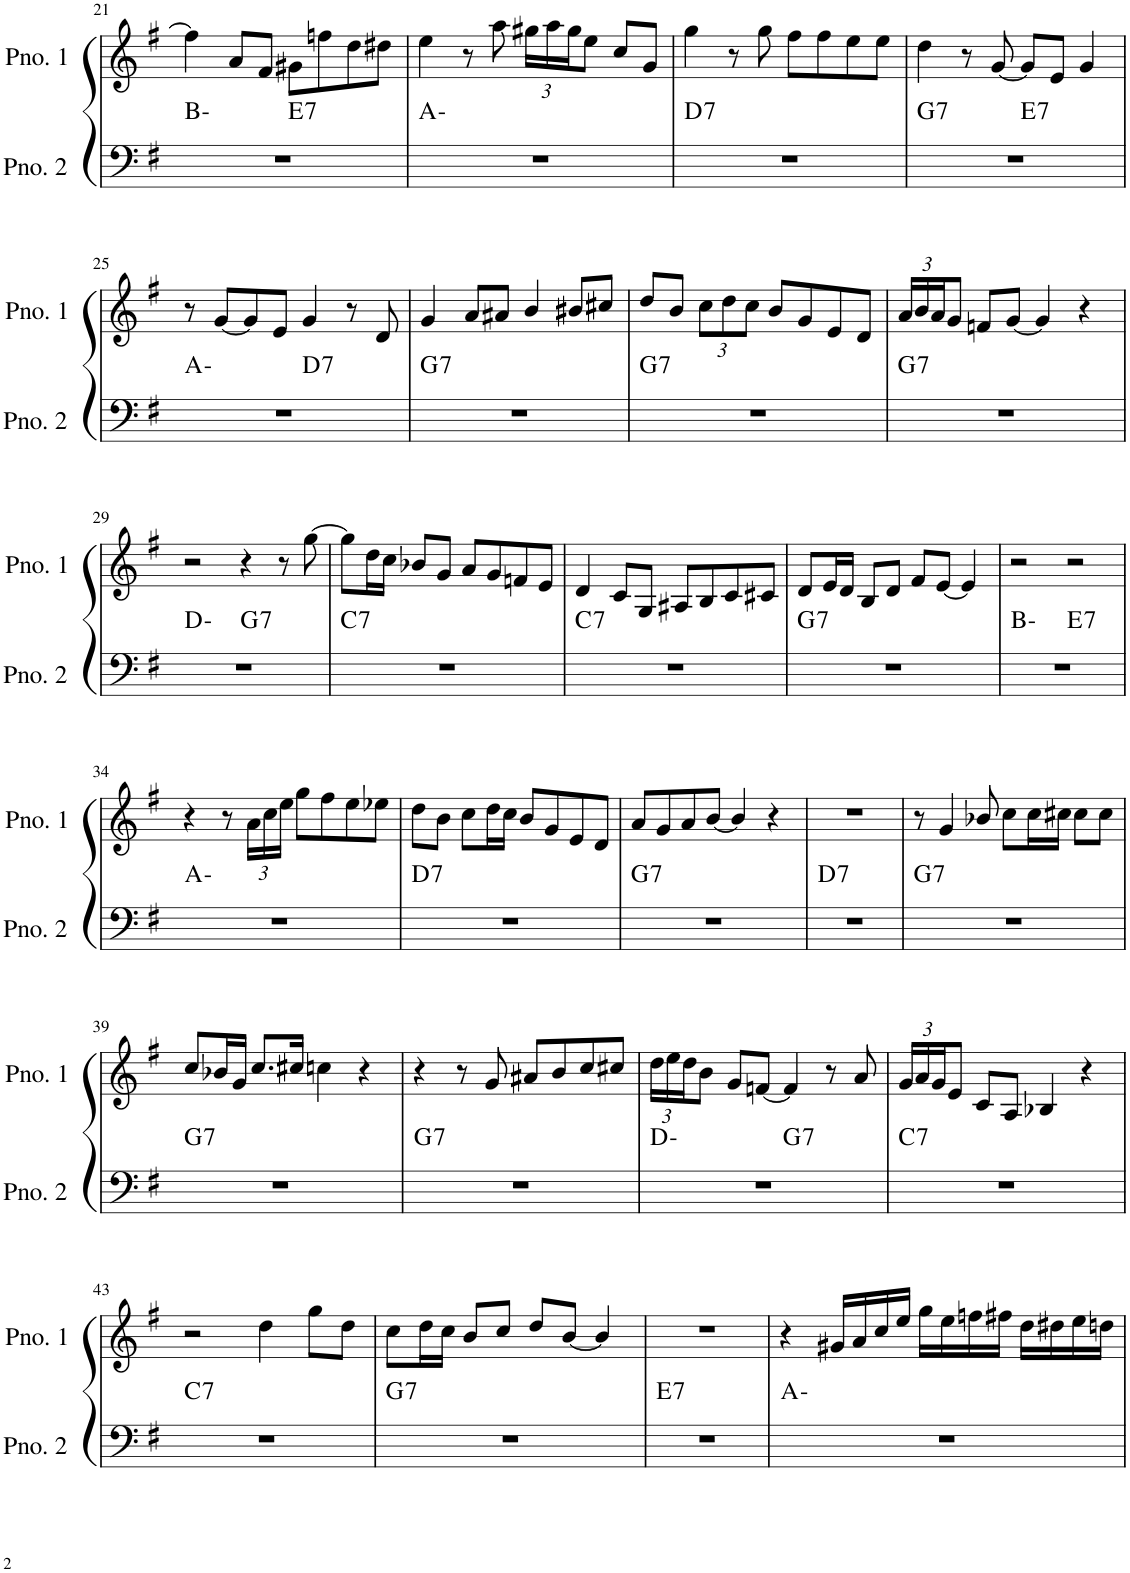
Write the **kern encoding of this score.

**kern	**harte	**kern
*part2	*part2	*part1
*staff2	*	*staff1
*I"ピアノ 2	*	*I"ピアノ 1
!!LO:PB:g=z
*clefF4	*	*clefG2
*k[f#]	*	*k[f#]
*M4/4	*	*M4/4
=21	=21	=21
*^	*	*
1r	2ryy	B:min	4ff#\]
.	.	.	8a/L
.	.	.	8f#/J
!	!	!LO:H:kt=7	!
.	2ryy	E:7	8g#X\L
.	.	.	8ffn\
.	.	.	8dd\
.	.	.	8dd#X\J
*v	*v	*	*
=22	=22	=22
1r	A:min	4ee\
.	.	8r
.	.	8aa\
*	*	*Xbrackettup
.	.	24gg#X\LL
.	.	24aa\
.	.	24gg#\J
.	.	8ee\J
.	.	8cc/L
.	.	8g/J
=23	=23	=23
!	!LO:H:kt=7	!
1r	D:7	4gg\
.	.	8r
.	.	8gg\
.	.	8ff#\L
.	.	8ff#\
.	.	8ee\
.	.	8ee\J
=24	=24	=24
!	!LO:H:kt=7	!
*^	*	*
1r	2ryy	G:7	4dd\
.	.	.	8r
.	.	.	[8g/
!	!	!LO:H:kt=7	!
.	2ryy	E:7	8g/L]
.	.	.	8e/J
.	.	.	4g/
!!LO:LB:g=z
=25	=25	=25	=25
1r	2ryy	A:min	8r
.	.	.	[8g/L
.	.	.	8g/]
.	.	.	8e/J
!	!	!LO:H:kt=7	!
.	2ryy	D:7	4g/
.	.	.	8r
.	.	.	8d/
=26	=26	=26	=26
!	!	!LO:H:kt=7	!
*v	*v	*	*
1r	G:7	4g/
.	.	8a/L
.	.	8a#X/J
.	.	4b/
.	.	8b#X/L
.	.	8cc#X/J
=27	=27	=27
!	!LO:H:kt=7	!
1r	G:7	8dd/L
.	.	8b/J
.	.	12cc\L
.	.	12dd\
.	.	12cc\J
.	.	8b/L
.	.	8g/
.	.	8e/
.	.	8d/J
=28	=28	=28
!	!LO:H:kt=7	!
1r	G:7	24a/LL
.	.	24b/
.	.	24a/J
.	.	8g/J
.	.	8fn/L
.	.	[8g/J
.	.	4g/]
.	.	4r
!!LO:LB:g=z
=29	=29	=29
*^	*	*
1r	2ryy	D:min	2r
!	!	!LO:H:kt=7	!
.	2ryy	G:7	4r
.	.	.	8r
.	.	.	[8gg\
=30	=30	=30	=30
!	!	!LO:H:kt=7	!
*v	*v	*	*
1r	C:7	8gg\L]
.	.	16dd\L
.	.	16cc\JJ
.	.	8b-X/L
.	.	8g/J
.	.	8a/L
.	.	8g/
.	.	8fn/
.	.	8e/J
=31	=31	=31
!	!LO:H:kt=7	!
1r	C:7	4d/
.	.	8c/L
.	.	8G/J
.	.	8A#X/L
.	.	8B/
.	.	8c/
.	.	8c#X/J
=32	=32	=32
!	!LO:H:kt=7	!
1r	G:7	8d/L
.	.	16e/L
.	.	16d/JJ
.	.	8B/L
.	.	8d/J
.	.	8f#/L
.	.	[8e/J
.	.	4e/]
=33	=33	=33
*^	*	*
1r	2ryy	B:min	2r
!	!	!LO:H:kt=7	!
.	2ryy	E:7	2r
*v	*v	*	*
!!LO:LB:g=z
=34	=34	=34
1r	A:min	4r
.	.	8r
.	.	24a\LL
.	.	24cc\
.	.	24ee\JJ
.	.	8gg\L
.	.	8ff#\
.	.	8ee\
.	.	8ee-X\J
=35	=35	=35
!	!LO:H:kt=7	!
1r	D:7	8dd\L
.	.	8b\J
.	.	8cc\L
.	.	16dd\L
.	.	16cc\JJ
.	.	8b/L
.	.	8g/
.	.	8e/
.	.	8d/J
=36	=36	=36
!	!LO:H:kt=7	!
1r	G:7	8a/L
.	.	8g/
.	.	8a/
.	.	[8b/J
.	.	4b/]
.	.	4r
=37	=37	=37
!	!LO:H:kt=7	!
1r	D:7	1r
=38	=38	=38
!	!LO:H:kt=7	!
1r	G:7	8r
.	.	4g/
.	.	8b-X/
.	.	8cc\L
.	.	16cc\L
.	.	16cc#X\JJ
.	.	8cc#\L
.	.	8cc#\J
!!LO:LB:g=z
=39	=39	=39
!	!LO:H:kt=7	!
1r	G:7	8cc/L
.	.	16b-X/L
.	.	16g/JJ
.	.	8.cc/L
.	.	16cc#X/Jk
.	.	4ccn\
.	.	4r
=40	=40	=40
!	!LO:H:kt=7	!
1r	G:7	4r
.	.	8r
.	.	8g/
.	.	8a#X/L
.	.	8b/
.	.	8cc/
.	.	8cc#X/J
=41	=41	=41
*^	*	*
1r	2ryy	D:min	24dd\LL
.	.	.	24ee\
.	.	.	24dd\J
.	.	.	8b\J
.	.	.	8g/L
.	.	.	[8fn/J
!	!	!LO:H:kt=7	!
.	2ryy	G:7	4f/]
.	.	.	8r
.	.	.	8a/
=42	=42	=42	=42
!	!	!LO:H:kt=7	!
*v	*v	*	*
1r	C:7	24g/LL
.	.	24a/
.	.	24g/J
.	.	8e/J
.	.	8c/L
.	.	8A/J
.	.	4B-X/
.	.	4r
!!LO:LB:g=z
=43	=43	=43
!	!LO:H:kt=7	!
1r	C:7	2r
.	.	4dd\
.	.	8gg\L
.	.	8dd\J
=44	=44	=44
!	!LO:H:kt=7	!
1r	G:7	8cc\L
.	.	16dd\L
.	.	16cc\JJ
.	.	8b/L
.	.	8cc/J
.	.	8dd/L
.	.	[8b/J
.	.	4b/]
=45	=45	=45
!	!LO:H:kt=7	!
1r	E:7	1r
=46	=46	=46
1r	A:min	4r
.	.	16g#X/LL
.	.	16a/
.	.	16cc/
.	.	16ee/JJ
.	.	16gg\LL
.	.	16ee\
.	.	16ffn\
.	.	16ff#X\JJ
.	.	16dd\LL
.	.	16dd#X\
.	.	16ee\
.	.	16ddn\JJ
=	=	=
*-	*-	*-
